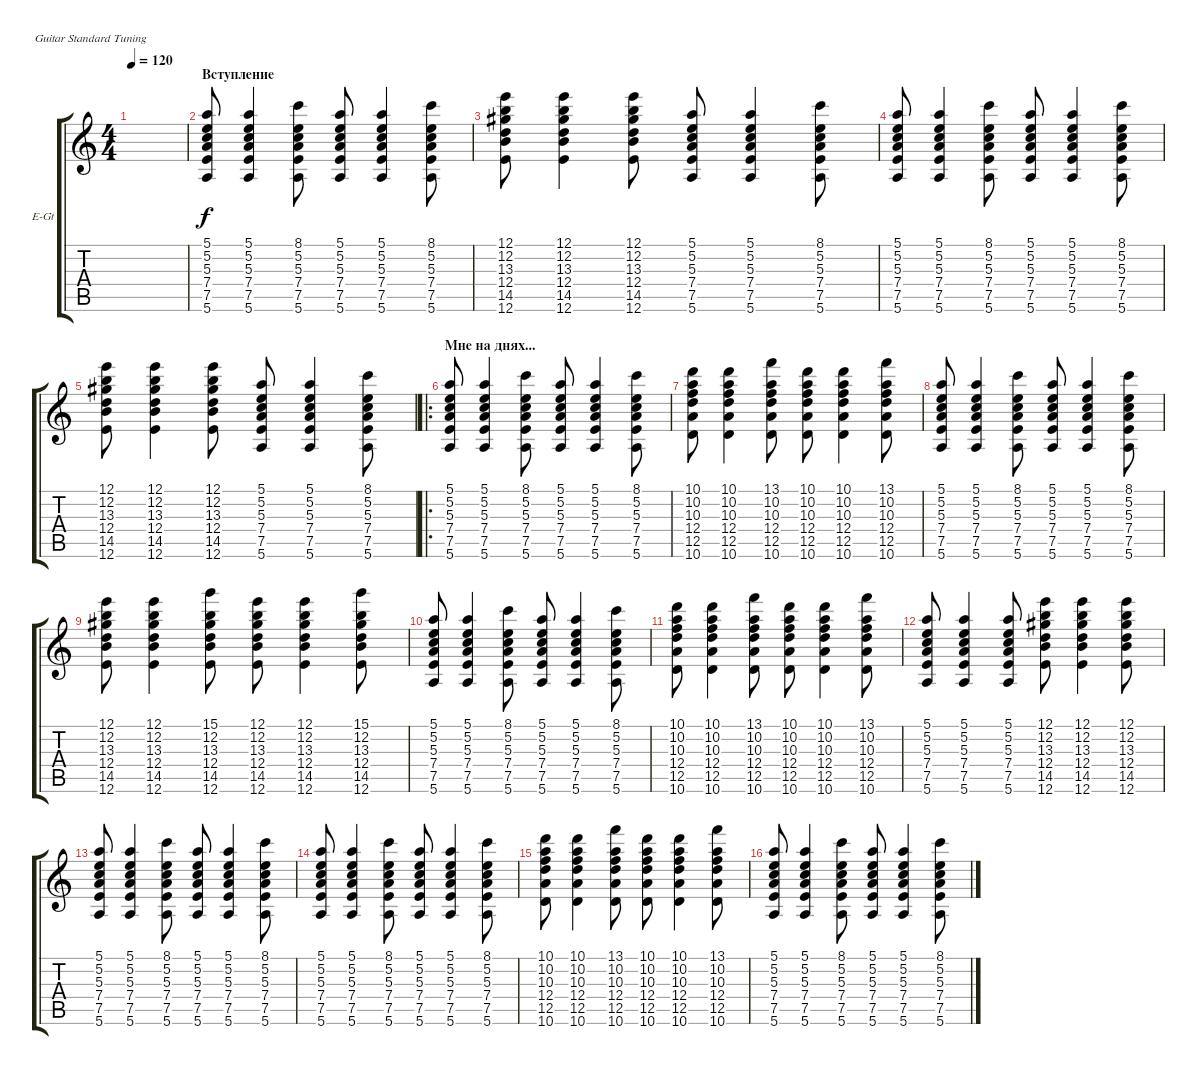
\defaultSystemsLayout 4
\bracketExtendMode groupsimilarinstruments
\firstSystemTrackNameOrientation horizontal
\otherSystemsTrackNameOrientation horizontal
\track ("Electric Guitar" "E-Gt") {instrument electricguitarclean}
\staff {score tabs}
\tuning (E4 B3 G3 D3 A2 E2)
\ts (4 4)
\tempo 120
\clef g2
\ks c
|
\section ("" "Вступление")
(5.6 7.5 7.4 5.2 5.1 5.3).8 (5.6 7.5 7.4 5.2 5.1 5.3).4 (8.1 5.2 5.3 7.4 7.5 5.6).8 (5.6 7.5 7.4 5.3 5.2 5.1).8 (5.6 7.5 7.4 5.3 5.2 5.1).4 (8.1 5.2 5.3 7.4 7.5 5.6).8 |
(14.5 12.6 12.4 13.3 12.2 12.1).8 (14.5 12.6 12.4 13.3 12.2 12.1).4 (14.5 12.6 12.4 13.3 12.2 12.1).8 (5.6 7.5 7.4 5.2 5.1 5.3).8 (5.6 7.5 7.4 5.2 5.1 5.3).4 (8.1 5.2 5.3 7.4 7.5 5.6).8 |
(5.6 7.5 7.4 5.2 5.1 5.3).8 (5.6 7.5 7.4 5.2 5.1 5.3).4 (8.1 5.2 5.3 7.4 7.5 5.6).8 (5.6 7.5 7.4 5.3 5.2 5.1).8 (5.6 7.5 7.4 5.3 5.2 5.1).4 (8.1 5.2 5.3 7.4 7.5 5.6).8 |
(14.5 12.6 12.4 13.3 12.2 12.1).8 (14.5 12.6 12.4 13.3 12.2 12.1).4 (14.5 12.6 12.4 13.3 12.2 12.1).8 (5.6 7.5 7.4 5.2 5.1 5.3).8 (5.6 7.5 7.4 5.2 5.1 5.3).4 (8.1 5.2 5.3 7.4 7.5 5.6).8 |
\ro
\section ("" "Мне на днях...")
(5.6 7.5 7.4 5.2 5.1 5.3).8 (5.6 7.5 7.4 5.2 5.1 5.3).4 (8.1 5.2 5.3 7.4 7.5 5.6).8 (5.6 7.5 7.4 5.3 5.2 5.1).8 (5.6 7.5 7.4 5.3 5.2 5.1).4 (8.1 5.2 5.3 7.4 7.5 5.6).8 |
(12.5 10.6 12.4 10.3 10.2 10.1).8 (12.5 10.6 12.4 10.3 10.2 10.1).4 (10.6 12.5 12.4 13.1 10.2 10.3).8 (12.5 10.6 12.4 10.3 10.2 10.1).8 (12.5 10.6 12.4 10.3 10.2 10.1).4 (10.6 12.5 12.4 13.1 10.2 10.3).8 |
(5.6 7.5 7.4 5.2 5.1 5.3).8 (5.6 7.5 7.4 5.2 5.1 5.3).4 (8.1 5.2 5.3 7.4 7.5 5.6).8 (5.6 7.5 7.4 5.3 5.2 5.1).8 (5.6 7.5 7.4 5.3 5.2 5.1).4 (8.1 5.2 5.3 7.4 7.5 5.6).8 |
(12.6 14.5 12.4 13.3 12.2 12.1).8 (12.6 14.5 12.4 13.3 12.2 12.1).4 (12.6 14.5 12.4 13.3 12.2 15.1).8 (12.6 14.5 12.4 13.3 12.2 12.1).8 (12.6 14.5 12.4 13.3 12.2 12.1).4 (12.6 14.5 12.4 13.3 12.2 15.1).8 |
(5.6 7.5 7.4 5.2 5.1 5.3).8 (5.6 7.5 7.4 5.2 5.1 5.3).4 (8.1 5.2 5.3 7.4 7.5 5.6).8 (5.6 7.5 7.4 5.3 5.2 5.1).8 (5.6 7.5 7.4 5.3 5.2 5.1).4 (8.1 5.2 5.3 7.4 7.5 5.6).8 |
(12.5 10.6 12.4 10.3 10.2 10.1).8 (12.5 10.6 12.4 10.3 10.2 10.1).4 (10.6 12.5 12.4 13.1 10.2 10.3).8 (12.5 10.6 12.4 10.3 10.2 10.1).8 (12.5 10.6 12.4 10.3 10.2 10.1).4 (10.6 12.5 12.4 13.1 10.2 10.3).8 |
(5.6 7.5 7.4 5.2 5.1 5.3).8 (5.6 7.5 7.4 5.2 5.1 5.3).4 (5.1 5.2 5.3 7.4 7.5 5.6).8 (12.6 14.5 12.4 13.3 12.2 12.1).8 (12.6 14.5 12.4 13.3 12.2 12.1).4 (12.1 12.6 14.5 12.4 13.3 12.2).8 |
(5.6 7.5 7.4 5.2 5.1 5.3).8 (5.6 7.5 7.4 5.2 5.1 5.3).4 (8.1 5.2 5.3 7.4 7.5 5.6).8 (5.6 7.5 7.4 5.3 5.2 5.1).8 (5.6 7.5 7.4 5.3 5.2 5.1).4 (8.1 5.2 5.3 7.4 7.5 5.6).8 |
(5.6 7.5 7.4 5.2 5.1 5.3).8 (5.6 7.5 7.4 5.2 5.1 5.3).4 (8.1 5.2 5.3 7.4 7.5 5.6).8 (5.6 7.5 7.4 5.3 5.2 5.1).8 (5.6 7.5 7.4 5.3 5.2 5.1).4 (8.1 5.2 5.3 7.4 7.5 5.6).8 |
(12.5 10.6 12.4 10.3 10.2 10.1).8 (12.5 10.6 12.4 10.3 10.2 10.1).4 (10.6 12.5 12.4 13.1 10.2 10.3).8 (12.5 10.6 12.4 10.3 10.2 10.1).8 (12.5 10.6 12.4 10.3 10.2 10.1).4 (10.6 12.5 12.4 13.1 10.2 10.3).8 |
(5.6 7.5 7.4 5.2 5.1 5.3).8 (5.6 7.5 7.4 5.2 5.1 5.3).4 (8.1 5.2 5.3 7.4 7.5 5.6).8 (5.6 7.5 7.4 5.3 5.2 5.1).8 (5.6 7.5 7.4 5.3 5.2 5.1).4 (8.1 5.2 5.3 7.4 7.5 5.6).8
